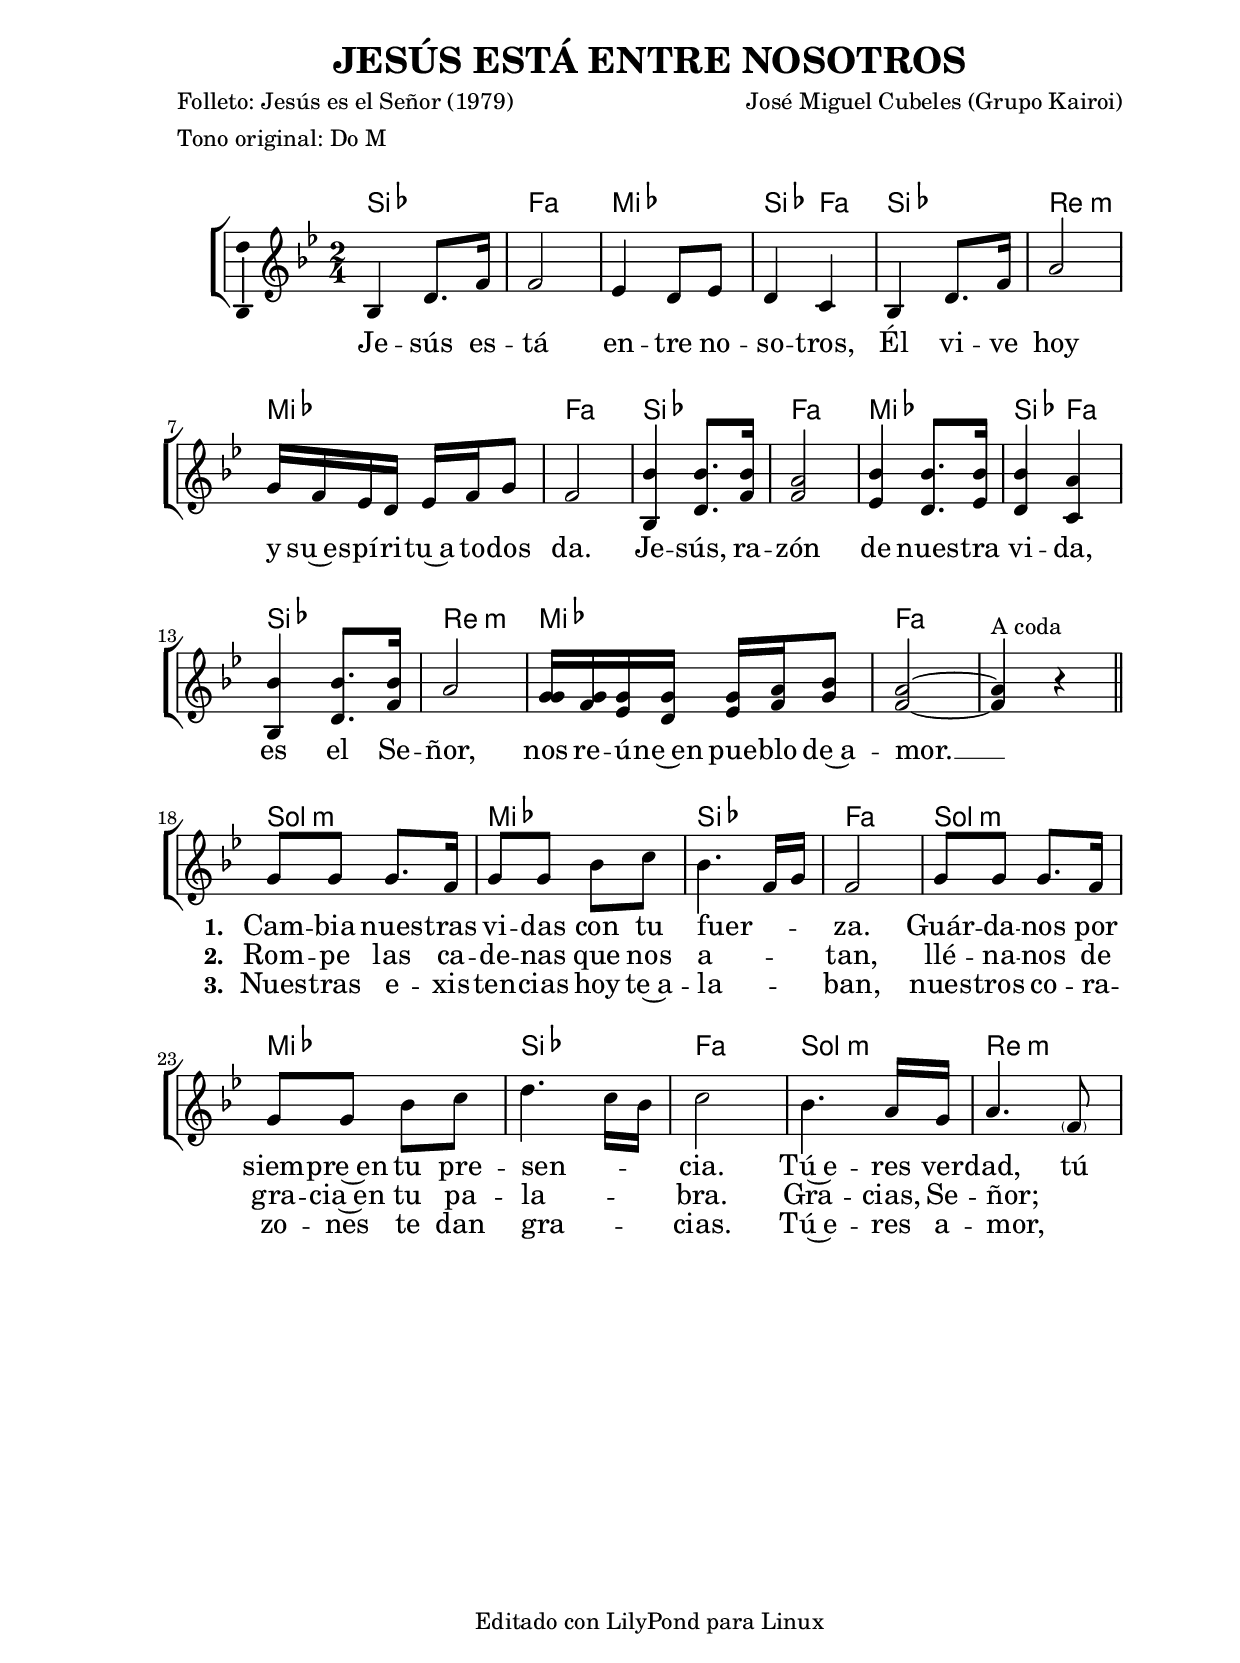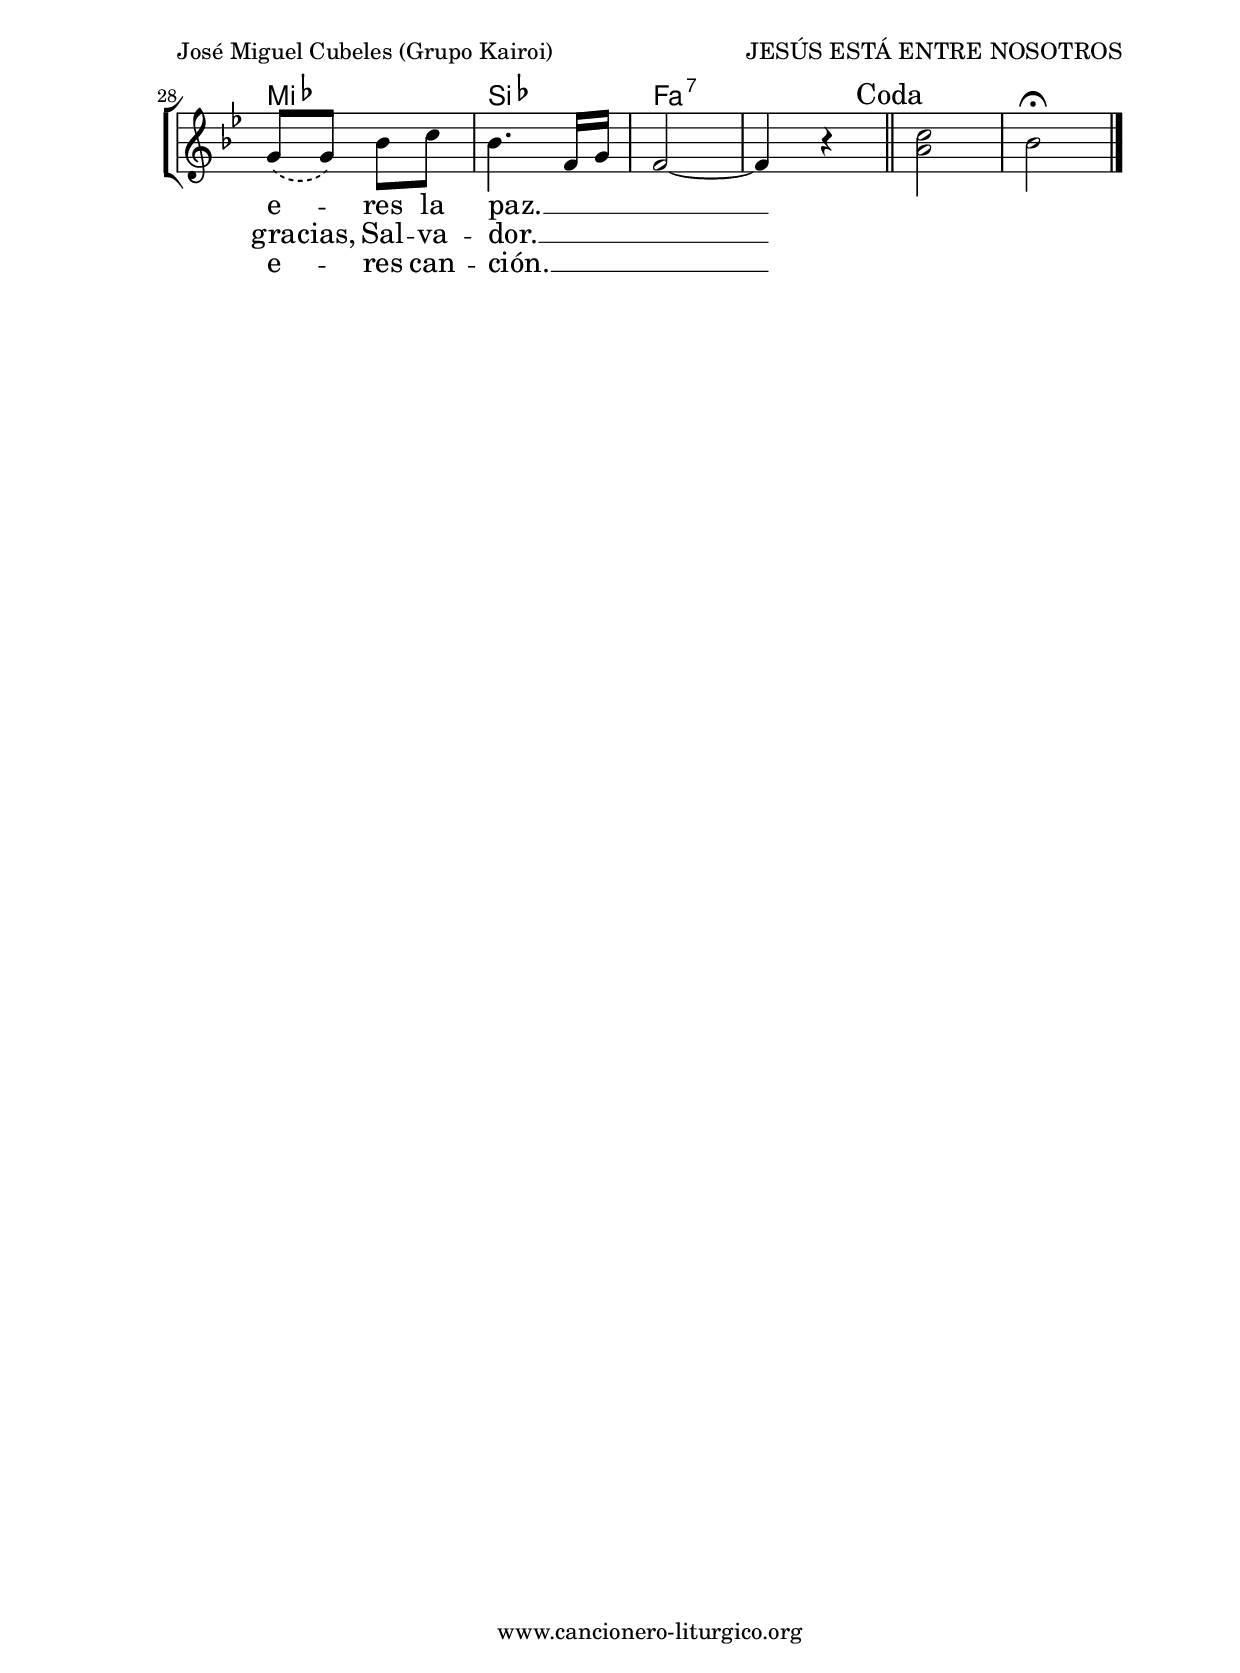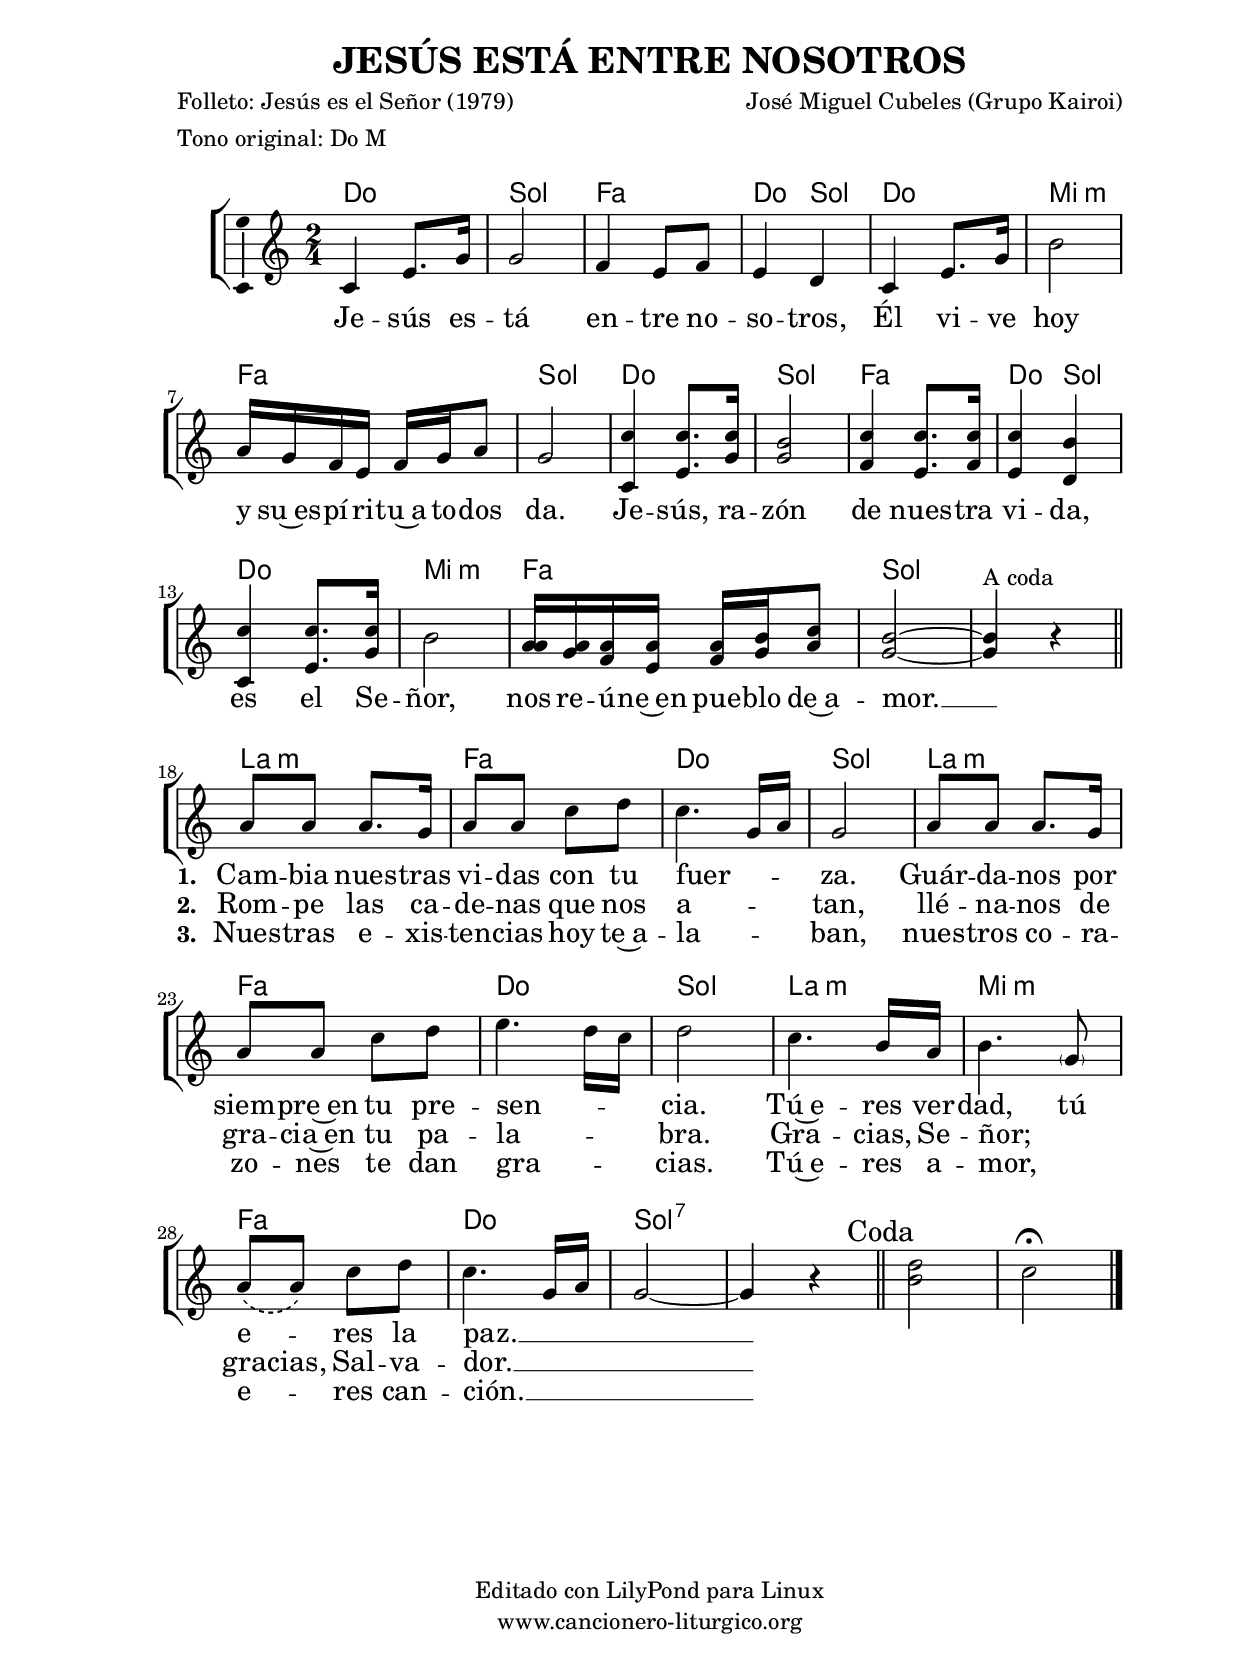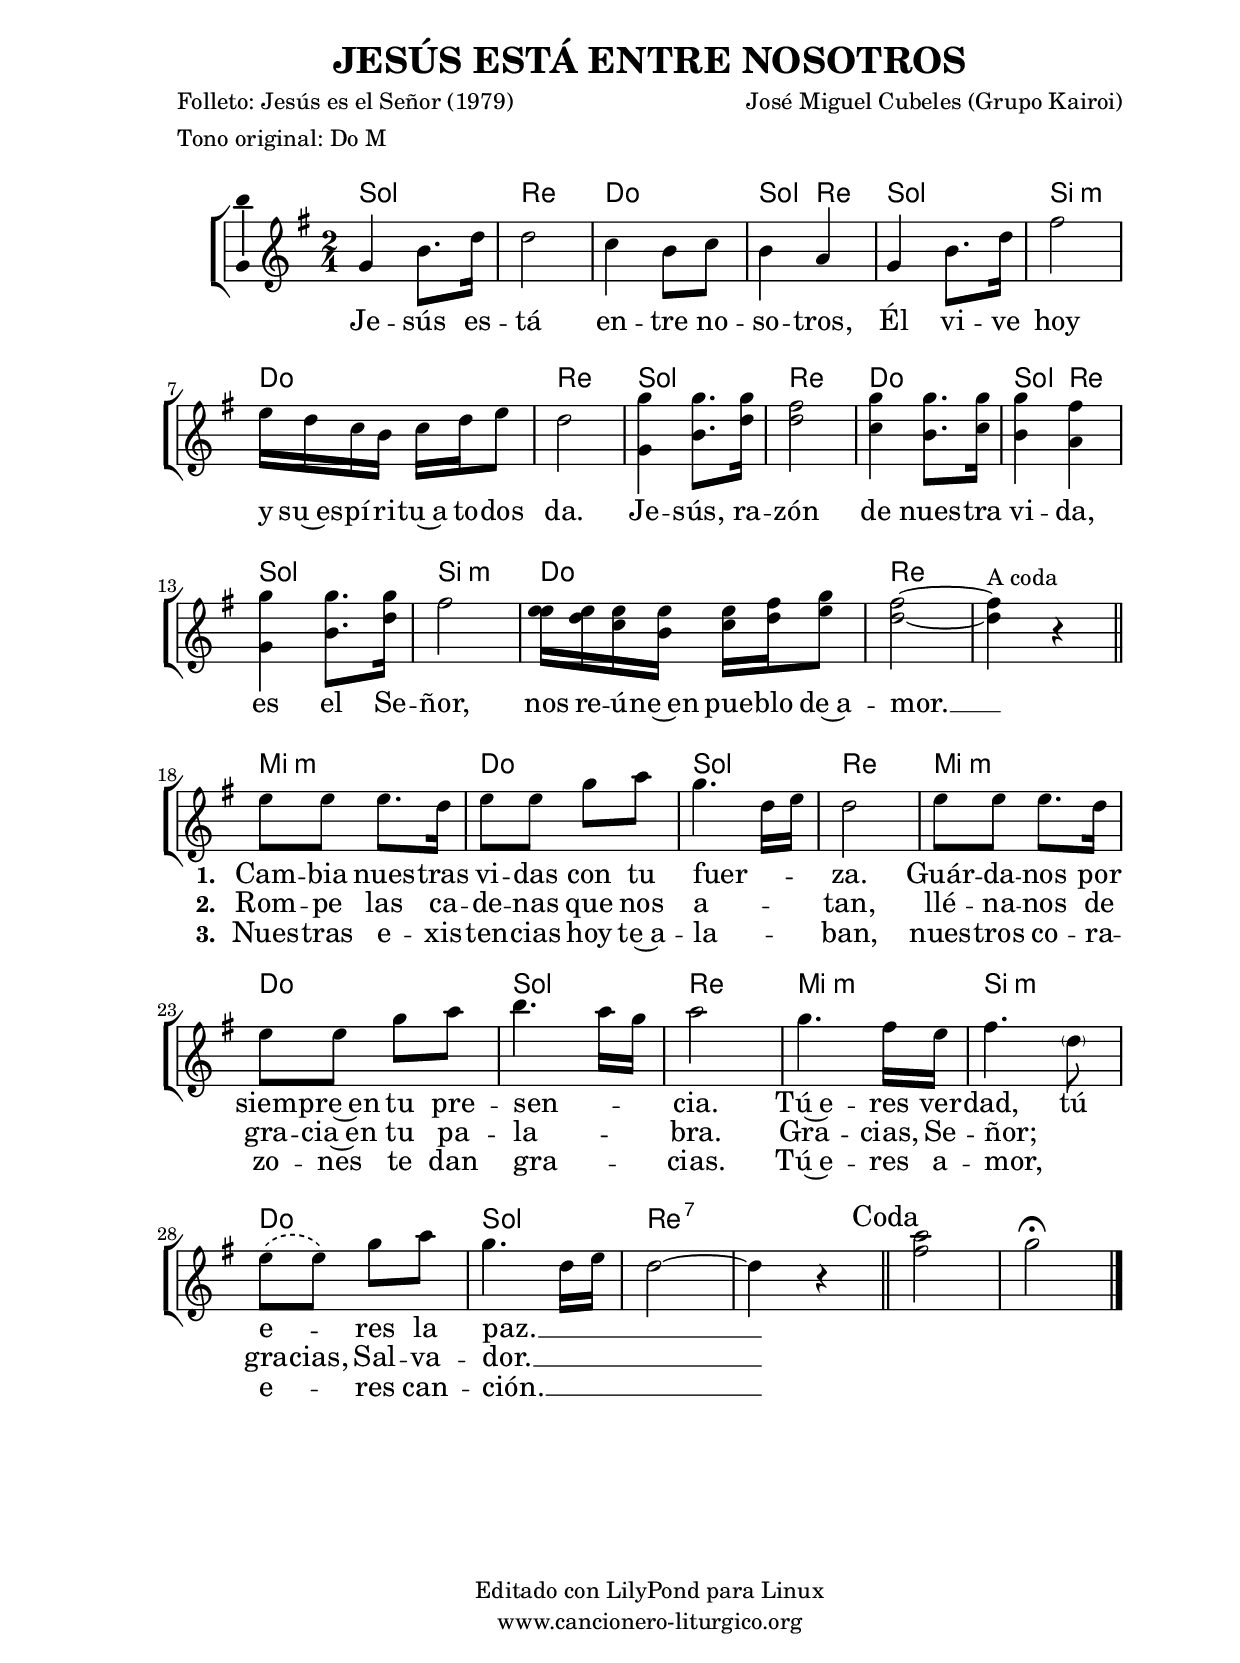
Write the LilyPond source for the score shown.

%
%para convertir .midi en .wav:
%timidity filename.midi -Ow -o finename.wav
%
%
%Para convertir de .wav a .mp3:
%lame -h -m j filename.wav
%
%
%para escuchar el midi:
%timidity nombrefichero.midi
%


%versión de lilypond para la que se ha escrito esta partitura:
\version "2.16.0"

	%Tamaño papel
	#(set-default-paper-size "a4")
	%Tamaño partitura
	#(set-global-staff-size 20)
	%No responde al pulsar sobre una nota
	#(ly:set-option 'point-and-click #f)

%parámetros del encabezamiento:
\header {
	title = "JESÚS ESTÁ ENTRE NOSOTROS"
	subtitle = ""
	composer = "José Miguel Cubeles (Grupo Kairoi)"
	poet = "Folleto: Jesús es el Señor (1979)"
	meter = "Tono original: Do M"
	arranger = ""
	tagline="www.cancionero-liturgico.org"
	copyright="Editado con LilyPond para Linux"
	}

%parámetros asociados al papel:
\paper  {
	oddHeaderMarkup = \markup {\fill-line { \on-the-fly #not-first-page \fromproperty #'header:title \on-the-fly #not-first-page \fromproperty #'header:composer }}
	evenHeaderMarkup = \markup {\fill-line { \fromproperty #'header:composer \fromproperty #'header:title }}
	#(set-paper-size "a4")
	print-page-number = ##f
	first-page-number = 1
	print-first-page-number = ##f
%	head-separation = 3.0 \cm
	top-margin = 2.0 \cm
	bottom-margin = 0.5\cm
%%%	bottom-margin = -1.0\cm
	left-margin = 3.0 \cm
	line-width = 16.0 \cm 
	indent = 8\mm
	interscoreline = 2.\mm
	between-system-space = 15\mm
%	para que las partituras no llenen la hoja:
	ragged-bottom = ##t
%	idem para la última hoja:
	ragged-last-bottom = ##f
%	para que las partituras llenen el ancho del papel:
	ragged-last = ##f
	after-title-space = 2.5 \cm
%page-count=1
%system-count=7

	%Flexible Vertical Spacing
%	markup-markup-spacing =
%	#'((basic-distance . 15) (minimum-distance . 15) (padding . 3))
	markup-system-spacing =
	#'((basic-distance . 15) (minimum-distance . 15) (padding . 3))
	system-system-spacing =
	#'((basic-distance . 15) (minimum-distance . 15) (padding . 3))
	score-system-spacing =
	#'((basic-distance . 15) (minimum-distance . 15) (padding . 5))
%	top-system-spacing = % header
%	#'((basic-distance . 8) (minimum-distance . 0) (padding . 0))
%	top-markup-spacing =
%	#'((basic-distance . 20) (minimum-distance . 20) (padding . 0))
	last-bottom-spacing = % footer
	#'((basic-distance . 5) (minimum-distance . 5) (padding . 0))
%	score-markup-spacing =
%	#'((basic-distance . 16) (minimum-distance . 13) (padding . 0))

	}


%parámetros que afectan a toda la partitura:
global =  {
	%clave de sol (G):
	\clef G
	\transpose c bes
	%armadura:
	\key c \major
	\tempo 4=100
	\set Score.tempoHideNote = ##t
	}


acordes = {
	\italianChords
	\chordmode {
	\transpose c bes
{

c2 g f c4 g
c2 e:m f g
c2 g f c4 g
c2 e:m f g s

a:m f c g
a:m f c g
a:m e:m f c g:7 s

	}
	}
}



melodia = 

	\transpose c bes
{

	\time 2/4

\phrasingSlurDashed

\relative c{

c4 e8. g16
g2
f4 e8 f
e4 d

c4 e8. g16
b2
a16 g f e f g a8
g2


<<
{

c4 c8. c16
b2
c4 c8. c16
c4 b

c4 c8. c16
b2
a16 a a a a b c8
b2~
b4^"A coda"
%%%\mark \markup { \musicglyph #"scripts.segno" }
%%%\mark \markup {"A coda"}

}

{

c,4 e8. g16
g2
f4 e8. f16
e4 d

c4 e8. g16
s2
a16 g f e f g a8
g2~
g4

}
>>

r4

\bar "||"
\break

a8 a a8. g16
a8 a c d
c4. g16 a
g2

a8 a a8. g16
a8 a c d
e4. d16 c
d2

c4. b16 a
b4. \parenthesize g8
a8 \(a\) c8 d
c4. g16 a
g2~
g4 r4

\bar "||"
\mark \markup {"Coda"}

<<
{

d'2
c2^\fermata

}

{

b2
s2

}
>>


}
	\bar "|."
	}


texto = \lyricmode {
Je -- sús es -- tá en -- tre no -- so -- tros,
Él vi -- ve hoy
y su~es -- pí -- ri -- tu~a to -- dos da.

Je -- sús, ra -- zón de nues -- tra vi -- da,
es el Se -- ñor,
nos re -- ú -- ne~en pue -- blo de~a -- mor. __

\set stanza =#"1. " Cam -- bia nues -- tras vi -- das con tu fuer -- _ _ za.
Guár -- da -- nos por siem -- pre~en tu pre -- sen -- _ _ cia.
Tú~e -- res ver -- dad, tú e -- _ res la paz. __ _ _ _ "  "

	}

textodos = \lyricmode {
\skip1 \skip1 \skip1 \skip1 \skip1 \skip1 \skip1
\skip1 \skip1 \skip1 \skip1 \skip1 \skip1 \skip1
\skip1 \skip1 \skip1 \skip1 \skip1 \skip1 \skip1
\skip1 \skip1 \skip1 \skip1 \skip1 \skip1 \skip1
\skip1 \skip1 \skip1 \skip1 \skip1 \skip1 \skip1
\skip1 \skip1 \skip1 \skip1 \skip1 \skip1 \skip1

\set stanza =#"2. " Rom -- pe las ca -- de -- nas que nos a -- _ _ tan,
llé -- na -- nos de gra -- cia~en tu pa -- la -- _ _ bra.
Gra -- cias, Se -- ñor; " " gra -- cias, Sal -- va -- dor. __ _ _ _

	}

textotres = \lyricmode {
\skip1 \skip1 \skip1 \skip1 \skip1 \skip1 \skip1
\skip1 \skip1 \skip1 \skip1 \skip1 \skip1 \skip1
\skip1 \skip1 \skip1 \skip1 \skip1 \skip1 \skip1
\skip1 \skip1 \skip1 \skip1 \skip1 \skip1 \skip1
\skip1 \skip1 \skip1 \skip1 \skip1 \skip1 \skip1
\skip1 \skip1 \skip1 \skip1 \skip1 \skip1 \skip1

\set stanza =#"3. " Nues -- tras e -- xis -- ten -- cias hoy te~a -- la -- _ _ ban,
nues -- tros co -- ra -- zo -- nes te dan gra -- _ _ cias.
Tú~e -- res a -- mor, " " e -- _ res can -- ción. __ _ _ _

	}

acordesStaff = \context ChordNames = acordesStaff <<
	\set chordChanges = ##t
	\acordes
	>>


vozStaff = \context Voice = vozStaff
\with {\consists "Ambitus_engraver"}
<<
%	\set Staff.instrumentName = ""
%	\set Staff.shortInstrumentName = ""
%	\set Staff.midiInstrument = #"clarinet"
%	\set Staff.midiInstrument = #"cello"
	\set Staff.midiInstrument = #"flute"
%	\set Staff.midiInstrument = #"electric guitar (jazz)"
%	\set Staff.midiInstrument = #"english horn"
%	\set Staff.midiInstrument = #"violin"
%	\set Staff.midiInstrument = #"glockenspiel"
	\set Staff.midiMinimumVolume = #0.7
	\set Staff.midiMaximumVolume = #0.9
	\global
	\melodia
	>>



textoStaff = \context Lyrics = textoStaff <<
	\lyricsto vozStaff \texto
	>>

textodosStaff = \context Lyrics = textodosStaff <<
	\lyricsto vozStaff \textodos
	>>

textotresStaff = \context Lyrics = textotresStaff <<
	\lyricsto vozStaff \textotres
	>>


\book {
	\score {
		\context ChoirStaff {
			\override StaffGroup.SystemStartBracket #'collapse-height = #1
			\override Score.SystemStartBar #'collapse-height = #1
			<<
			\acordesStaff
			\vozStaff
			\textoStaff
			\textodosStaff
			\textotresStaff
			>>
			}
		\layout {
	    		\context {
				\Lyrics
				\override LyricText #'font-size = #2
				}
	   		 \context {
				\Score
				\override StaffSymbol #'staff-space = #(magstep +3)
				}
			}
		}
	\score {
		\unfoldRepeats
		\context ChoirStaff {
			<<
			\acordesStaff
			\vozStaff
			>>
			}
		\midi {
	  		\context {
	  			\Score
				tempoWholesPerMinute = #(ly:make-moment 70 4)
				}
			}
		}
	}



#(define output-suffix "C")
\book {
	\score {
		\context ChoirStaff {
			\override StaffGroup.SystemStartBracket #'collapse-height = #1
			\override Score.SystemStartBar #'collapse-height = #1
\transpose c d
			<<
			\acordesStaff
			\vozStaff
			\textoStaff
			\textodosStaff
			\textotresStaff
			>>
			}
		\layout {
	    		\context {
				\Lyrics
				\override LyricText #'font-size = #2
				}
	   		 \context {
				\Score
				\override StaffSymbol #'staff-space = #(magstep +3)
				}
			}
		}
	}

#(define output-suffix "S")
\book {
	\score {
		\context ChoirStaff {
			\override StaffGroup.SystemStartBracket #'collapse-height = #1
			\override Score.SystemStartBar #'collapse-height = #1
\transpose c a
			<<
			\acordesStaff
			\vozStaff
			\textoStaff
			\textodosStaff
			\textotresStaff
			>>
			}
		\layout {
	    		\context {
				\Lyrics
				\override LyricText #'font-size = #2
				}
	   		 \context {
				\Score
				\override StaffSymbol #'staff-space = #(magstep +3)
				}
			}
		}
	}


